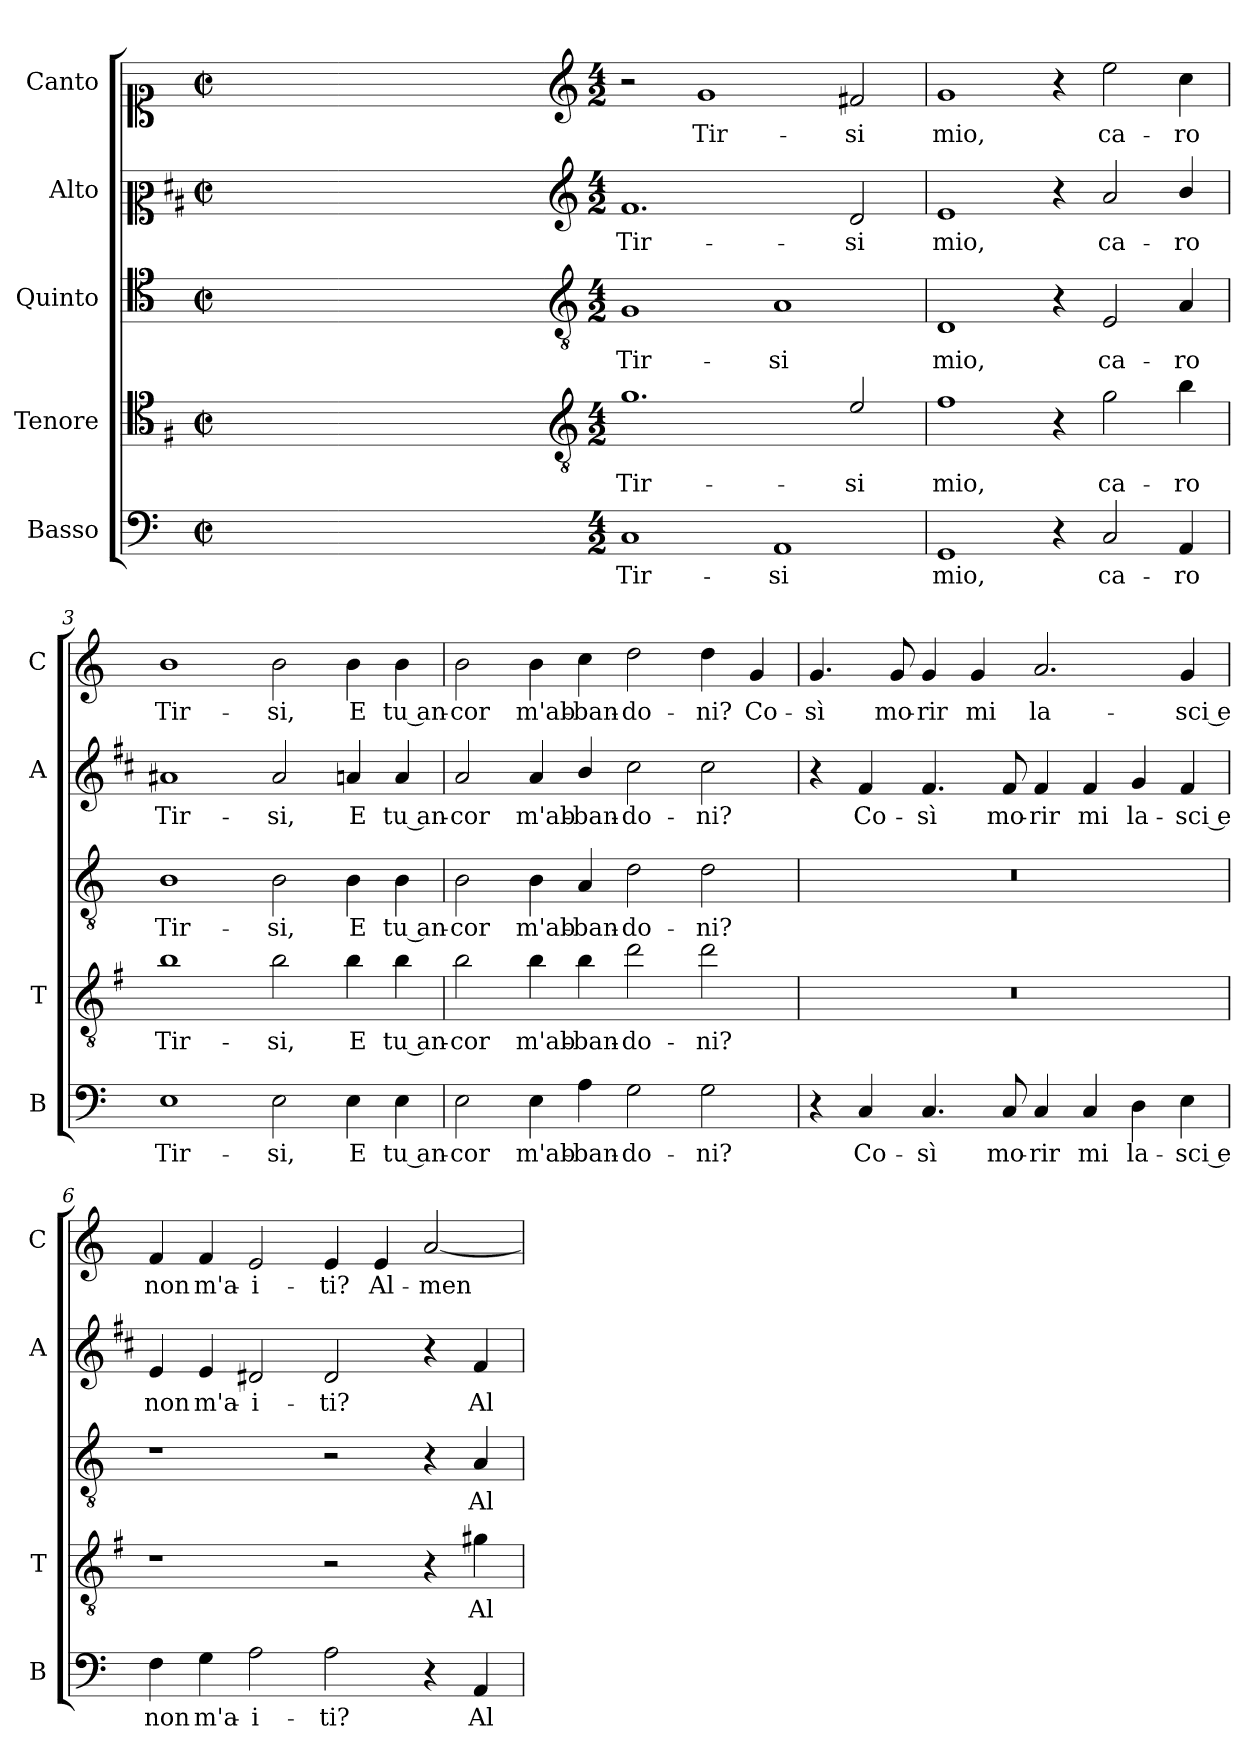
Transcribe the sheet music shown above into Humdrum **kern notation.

**kern	**text	**kern	**text	**kern	**text	**kern	**text	**kern	**text
*part5	*part5	*part4	*part4	*part3	*part3	*part2	*part2	*part1	*part1
*staff5	*staff5	*staff4	*staff4	*staff3	*staff3	*staff2	*staff2	*staff1	*staff1
*I"Basso	*	*I"Tenore	*	*I"Quinto	*	*I"Alto	*	*I"Canto	*
*I'B	*	*I'T	*	*	*	*I'A	*	*I'C	*
*clefF4	*	*clefC4	*	*clefC4	*	*clefC2	*	*clefC1	*
*	*	*ITrd4c7	*	*	*	*ITrd1c2	*	*	*
*k[]	*	*k[]	*	*k[]	*	*k[]	*	*k[]	*
*C:	*	*C:	*	*C:	*	*C:	*	*C:	*
*M2/2	*	*M2/2	*	*M2/2	*	*M2/2	*	*M2/2	*
*met(c|)	*	*met(c|)	*	*met(c|)	*	*met(c|)	*	*met(c|)	*
=	=	=	=	=	=	=	=	=	=
1ryy	.	1ryy	.	1ryy	.	1ryy	.	1ryy	.
=1X-	=1X-	=1X-	=1X-	=1X-	=1X-	=1X-	=1X-	=1X-	=1X-
4ryy	.	4ryy	.	4ryy	.	4ryy	.	4ryy	.
4ryy	.	4ryy	.	4ryy	.	4ryy	.	4ryy	.
4ryy	.	4ryy	.	4ryy	.	4ryy	.	4ryy	.
4ryy	.	4ryy	.	4ryy	.	4ryy	.	4ryy	.
=1-	=1-	=1-	=1-	=1-	=1-	=1-	=1-	=1-	=1-
*	*	*clefGv2	*	*clefGv2	*	*clefG2	*	*clefG2	*
*M4/2	*	*M4/2	*	*M4/2	*	*M4/2	*	*M4/2	*
!	!LO:LY:b	!	!LO:LY:b	!	!LO:LY:b	!	!LO:LY:b	!	!
1C	Tir-	1.c	Tir-	1G	Tir-	1.e	Tir-	2r	.
!	!	!	!	!	!	!	!	!	!LO:LY:b
.	.	.	.	.	.	.	.	1g	Tir-
!	!LO:LY:b	!	!	!	!LO:LY:b	!	!	!	!
1AA	-si	.	.	1A	-si	.	.	.	.
!	!	!	!LO:LY:b	!	!	!	!LO:LY:b	!	!LO:LY:b
.	.	2A/	-si	.	.	2c/	-si	2f#X/	-si
=2	=2	=2	=2	=2	=2	=2	=2	=2	=2
!	!LO:LY:b	!	!LO:LY:b	!	!LO:LY:b	!	!LO:LY:b	!	!LO:LY:b
1GG	mio,	1B	mio,	1D	mio,	1d	mio,	1g	mio,
4r	.	4r	.	4r	.	4r	.	4r	.
!	!LO:LY:b	!	!LO:LY:b	!	!LO:LY:b	!	!LO:LY:b	!	!LO:LY:b
2C/	ca-	2c\	ca-	2E/	ca-	2g/	ca-	2ee\	ca-
!	!LO:LY:b	!	!LO:LY:b	!	!LO:LY:b	!	!LO:LY:b	!	!LO:LY:b
4AA/	-ro	4e\	-ro	4A/	-ro	4a/	-ro	4cc\	-ro
=3	=3	=3	=3	=3	=3	=3	=3	=3	=3
!	!LO:LY:b	!	!LO:LY:b	!	!LO:LY:b	!	!LO:LY:b	!	!LO:LY:b
1E	Tir-	1e	Tir-	1B	Tir-	1g#X	Tir-	1b	Tir-
!	!LO:LY:b	!	!LO:LY:b	!	!LO:LY:b	!	!LO:LY:b	!	!LO:LY:b
2E\	-si,	2e\	-si,	2B\	-si,	2g#/	-si,	2b\	-si,
!	!LO:LY:b	!	!LO:LY:b	!	!LO:LY:b	!	!LO:LY:b	!	!LO:LY:b
4E\	E	4e\	E	4B\	E	4gn/	E	4b\	E
!	!LO:LY:b	!	!LO:LY:b	!	!LO:LY:b	!	!LO:LY:b	!	!LO:LY:b
4E\	tu an-	4e\	tu an-	4B\	tu an-	4g/	tu an-	4b\	tu an-
!!LO:LB:g=z
=4	=4	=4	=4	=4	=4	=4	=4	=4	=4
!	!LO:LY:b	!	!LO:LY:b	!	!LO:LY:b	!	!LO:LY:b	!	!LO:LY:b
2E\	-cor	2e\	-cor	2B\	-cor	2g/	-cor	2b\	-cor
!	!LO:LY:b	!	!LO:LY:b	!	!LO:LY:b	!	!LO:LY:b	!	!LO:LY:b
4E\	m'ab-	4e\	m'ab-	4B\	m'ab-	4g/	m'ab-	4b\	m'ab-
!	!LO:LY:b	!	!LO:LY:b	!	!LO:LY:b	!	!LO:LY:b	!	!LO:LY:b
4A\	-ban-	4e\	-ban-	4A/	-ban-	4a/	-ban-	4cc\	-ban-
!	!LO:LY:b	!	!LO:LY:b	!	!LO:LY:b	!	!LO:LY:b	!	!LO:LY:b
2G\	-do-	2g\	-do-	2d\	-do-	2b\	-do-	2dd\	-do-
!	!LO:LY:b	!	!LO:LY:b	!	!LO:LY:b	!	!LO:LY:b	!	!LO:LY:b
2G\	-ni?	2g\	-ni?	2d\	-ni?	2b\	-ni?	4dd\	-ni?
!	!	!	!	!	!	!	!	!	!LO:LY:b
.	.	.	.	.	.	.	.	4g/	Co-
=5	=5	=5	=5	=5	=5	=5	=5	=5	=5
!	!	!	!	!	!	!	!	!	!LO:LY:b
4r	.	0r	.	0r	.	4r	.	4.g/	-sì
!	!LO:LY:b	!	!	!	!	!	!LO:LY:b	!	!
4C/	Co-	.	.	.	.	4e/	Co-	.	.
!	!	!	!	!	!	!	!	!	!LO:LY:b
.	.	.	.	.	.	.	.	8g/	mo-
!	!LO:LY:b	!	!	!	!	!	!LO:LY:b	!	!LO:LY:b
4.C/	-sì	.	.	.	.	4.e/	-sì	4g/	-rir
!	!	!	!	!	!	!	!	!	!LO:LY:b
.	.	.	.	.	.	.	.	4g/	mi
!	!LO:LY:b	!	!	!	!	!	!LO:LY:b	!	!
8C/	mo-	.	.	.	.	8e/	mo-	.	.
!	!LO:LY:b	!	!	!	!	!	!LO:LY:b	!	!LO:LY:b
4C/	-rir	.	.	.	.	4e/	-rir	2.a/	la-
!	!LO:LY:b	!	!	!	!	!	!LO:LY:b	!	!
4C/	mi	.	.	.	.	4e/	mi	.	.
!	!LO:LY:b	!	!	!	!	!	!LO:LY:b	!	!
4D\	la-	.	.	.	.	4f/	la-	.	.
!	!LO:LY:b	!	!	!	!	!	!LO:LY:b	!	!LO:LY:b
4E\	-sci e	.	.	.	.	4e/	-sci e	4g/	-sci e
=6	=6	=6	=6	=6	=6	=6	=6	=6	=6
!	!LO:LY:b	!	!	!	!	!	!LO:LY:b	!	!LO:LY:b
4F\	non	1r	.	1r	.	4d/	non	4f/	non
!	!LO:LY:b	!	!	!	!	!	!LO:LY:b	!	!LO:LY:b
4G\	m'a-	.	.	.	.	4d/	m'a-	4f/	m'a-
!	!LO:LY:b	!	!	!	!	!	!LO:LY:b	!	!LO:LY:b
2A\	-i-	.	.	.	.	2c#X/	-i-	2e/	-i-
!	!LO:LY:b	!	!	!	!	!	!LO:LY:b	!	!LO:LY:b
2A\	-ti?	2r	.	2r	.	2c#/	-ti?	4e/	-ti?
!	!	!	!	!	!	!	!	!	!LO:LY:b
.	.	.	.	.	.	.	.	4e/	Al-
!	!	!	!	!	!	!	!	!	!LO:LY:b
4r	.	4r	.	4r	.	4r	.	[2a/	-men
!	!LO:LY:b	!	!LO:LY:b	!	!LO:LY:b	!	!LO:LY:b	!	!
4AA/	Al-	4c#X\	Al-	4A/	Al-	4e/	Al-	.	.
=	=	=	=	=	=	=	=	=	=
*-	*-	*-	*-	*-	*-	*-	*-	*-	*-
